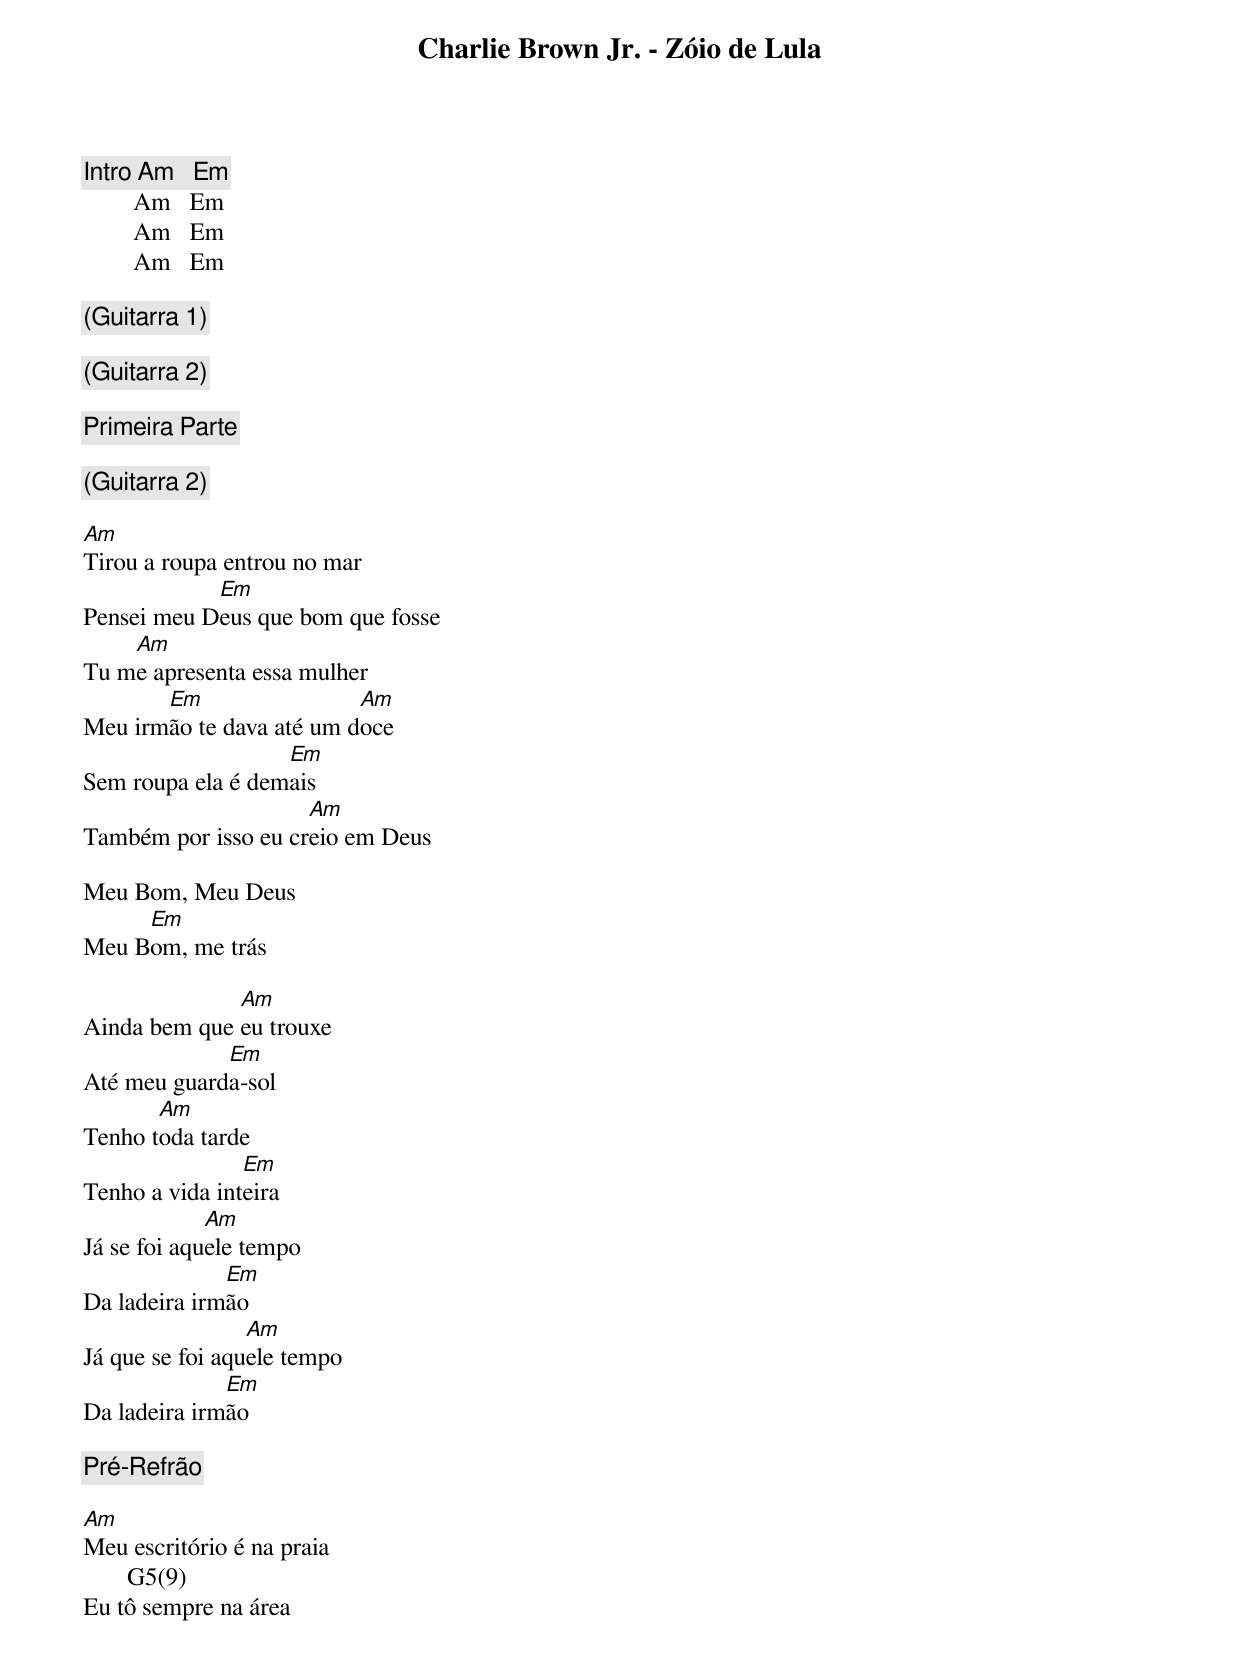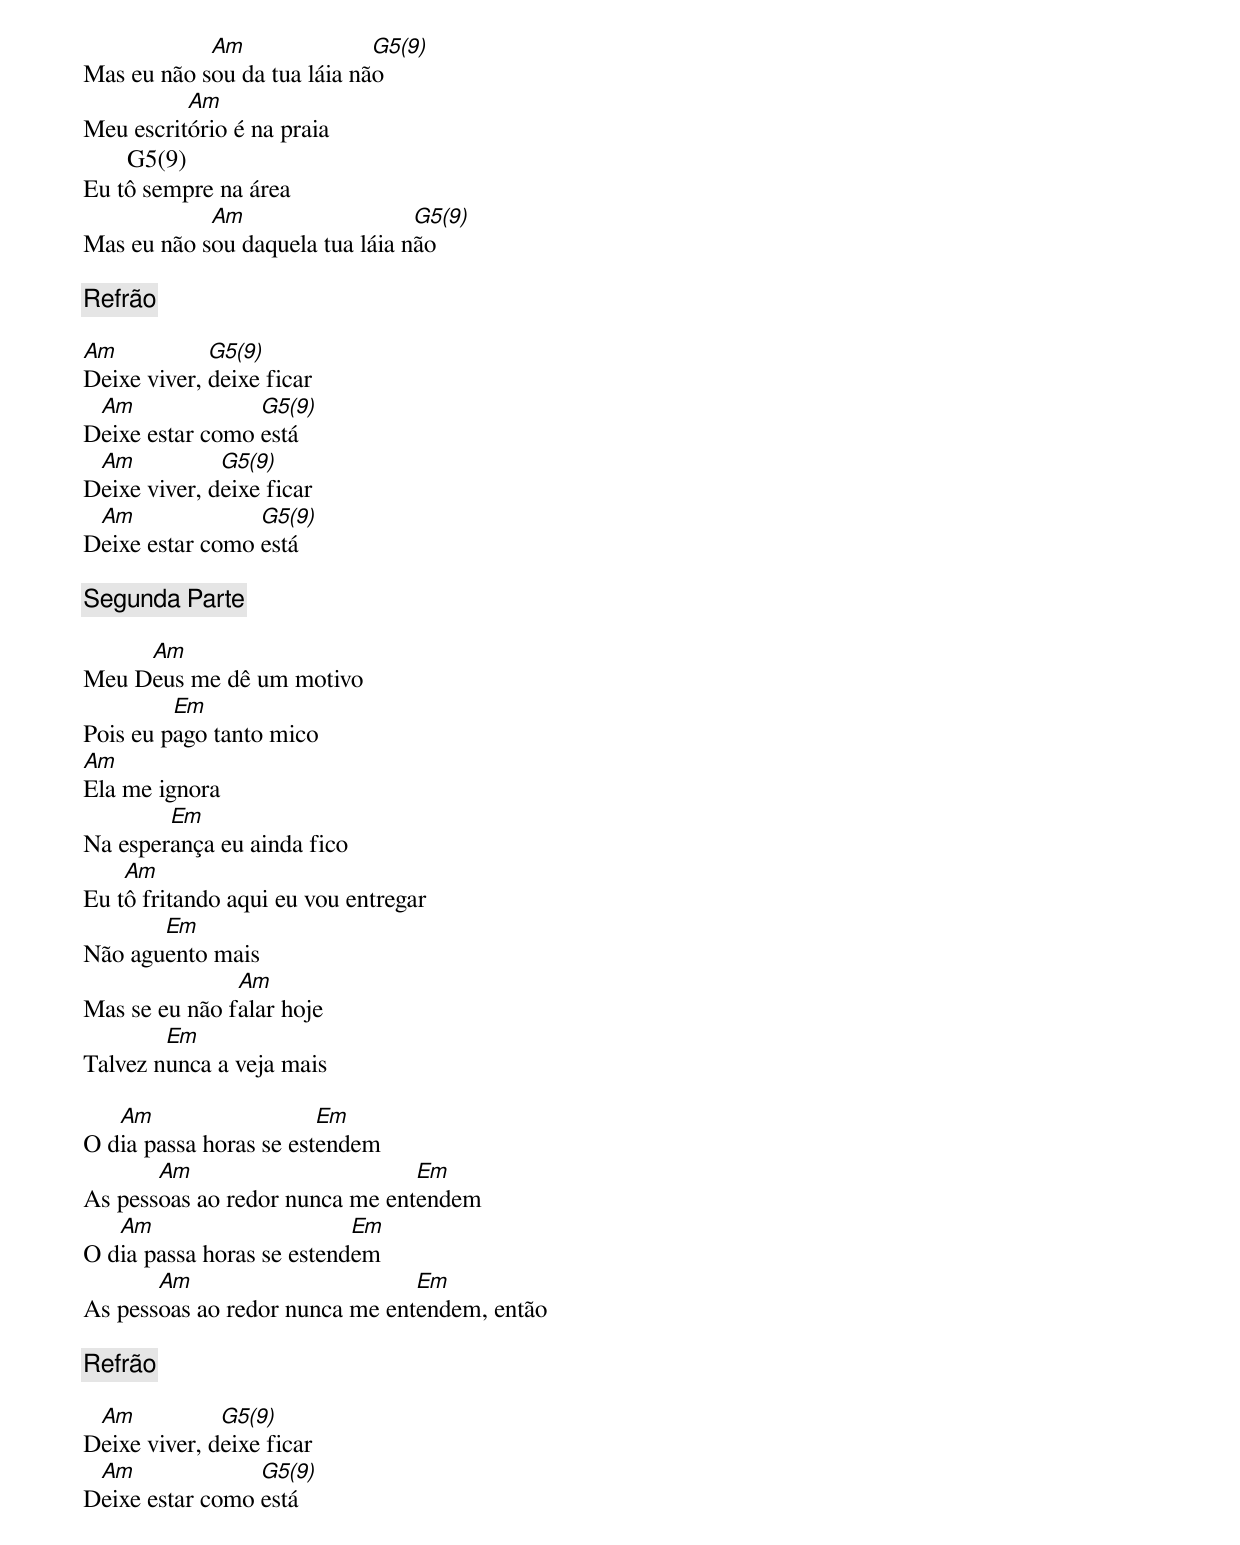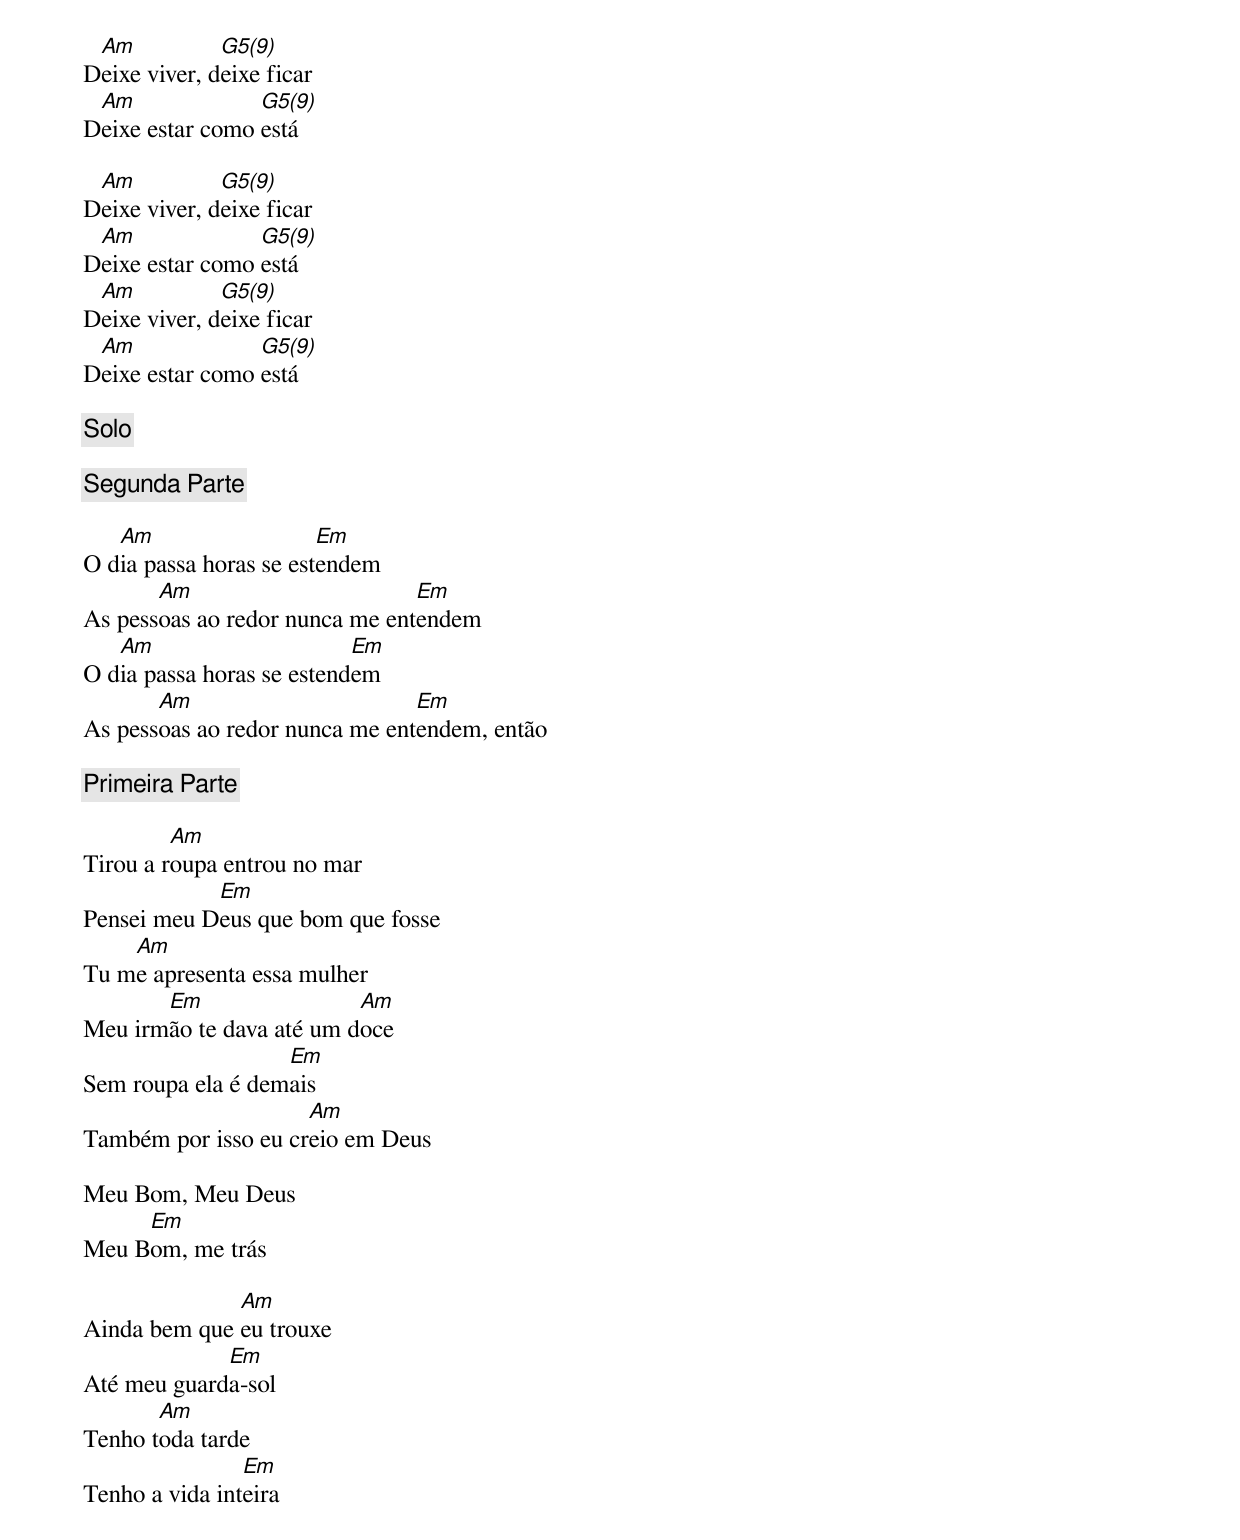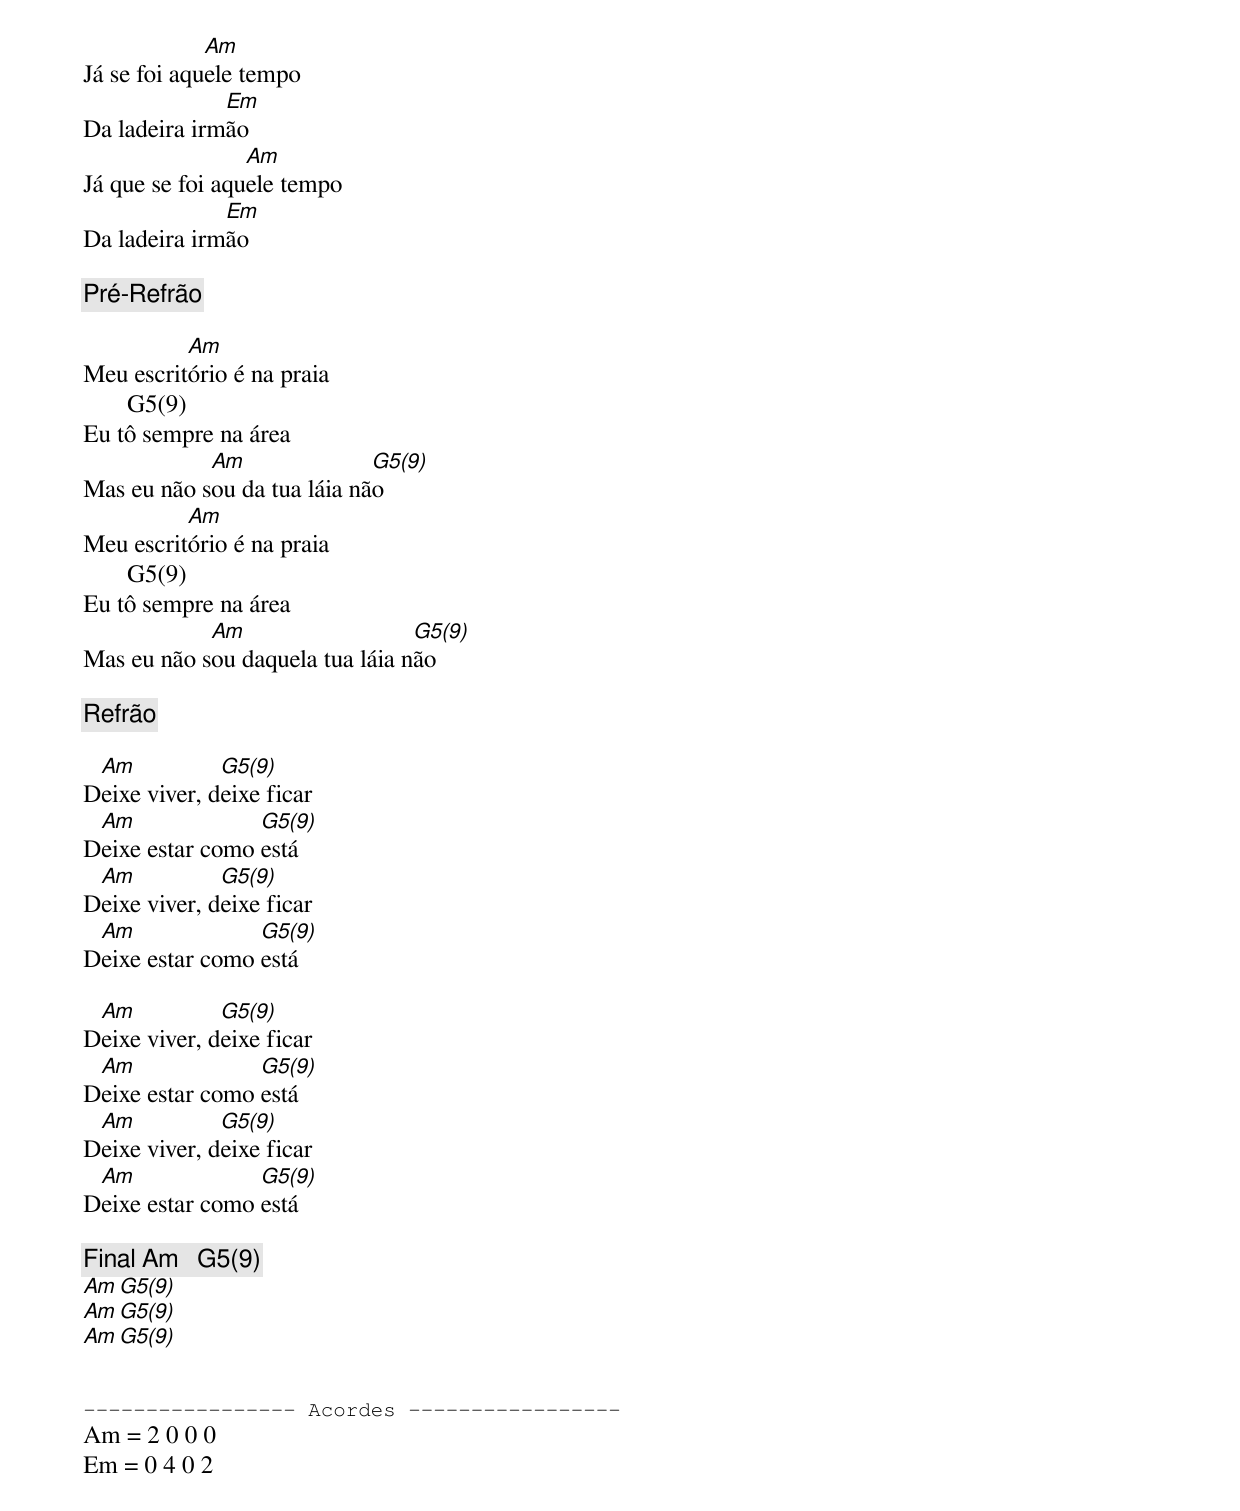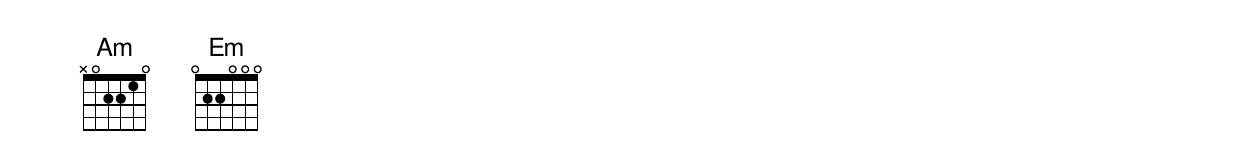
Charlie Brown Jr. - Zóio de Lula

[Intro] Am   Em
        Am   Em
        Am   Em
        Am   Em

(Guitarra 1)

(Guitarra 2)

[Primeira Parte]

(Guitarra 2)

Am
Tirou a roupa entrou no mar
            Em
Pensei meu Deus que bom que fosse
    Am
Tu me apresenta essa mulher
       Em                 Am
Meu irmão te dava até um doce
                   Em
Sem roupa ela é demais
                     Am
Também por isso eu creio em Deus

Meu Bom, Meu Deus
     Em
Meu Bom, me trás

              Am
Ainda bem que eu trouxe
             Em
Até meu guarda-sol
       Am
Tenho toda tarde
                Em
Tenho a vida inteira
             Am
Já se foi aquele tempo
              Em
Da ladeira irmão
                 Am
Já que se foi aquele tempo
              Em
Da ladeira irmão

[Pré-Refrão]

Am
Meu escritório é na praia
       G5(9)
Eu tô sempre na área
            Am               G5(9)
Mas eu não sou da tua láia não
          Am
Meu escritório é na praia
       G5(9)
Eu tô sempre na área
            Am                   G5(9)
Mas eu não sou daquela tua láia não

[Refrão]

Am           G5(9)
Deixe viver, deixe ficar
 Am              G5(9)
Deixe estar como está
 Am           G5(9)
Deixe viver, deixe ficar
 Am              G5(9)
Deixe estar como está

[Segunda Parte]

     Am
Meu Deus me dê um motivo
         Em
Pois eu pago tanto mico
Am
Ela me ignora
        Em
Na esperança eu ainda fico
    Am
Eu tô fritando aqui eu vou entregar
       Em
Não aguento mais
               Am
Mas se eu não falar hoje
        Em
Talvez nunca a veja mais

   Am                   Em
O dia passa horas se estendem
       Am                       Em
As pessoas ao redor nunca me entendem
   Am                      Em
O dia passa horas se estendem
       Am                       Em
As pessoas ao redor nunca me entendem, então

[Refrão]

 Am           G5(9)
Deixe viver, deixe ficar
 Am              G5(9)
Deixe estar como está
 Am           G5(9)
Deixe viver, deixe ficar
 Am              G5(9)
Deixe estar como está

 Am           G5(9)
Deixe viver, deixe ficar
 Am              G5(9)
Deixe estar como está
 Am           G5(9)
Deixe viver, deixe ficar
 Am              G5(9)
Deixe estar como está

[Solo]

[Segunda Parte]

   Am                   Em
O dia passa horas se estendem
       Am                       Em
As pessoas ao redor nunca me entendem
   Am                      Em
O dia passa horas se estendem
       Am                       Em
As pessoas ao redor nunca me entendem, então

[Primeira Parte]

         Am
Tirou a roupa entrou no mar
            Em
Pensei meu Deus que bom que fosse
    Am
Tu me apresenta essa mulher
       Em                 Am
Meu irmão te dava até um doce
                   Em
Sem roupa ela é demais
                     Am
Também por isso eu creio em Deus

Meu Bom, Meu Deus
     Em
Meu Bom, me trás

              Am
Ainda bem que eu trouxe
             Em
Até meu guarda-sol
       Am
Tenho toda tarde
                Em
Tenho a vida inteira
             Am
Já se foi aquele tempo
              Em
Da ladeira irmão
                 Am
Já que se foi aquele tempo
              Em
Da ladeira irmão

[Pré-Refrão]

          Am
Meu escritório é na praia
       G5(9)
Eu tô sempre na área
            Am               G5(9)
Mas eu não sou da tua láia não
          Am
Meu escritório é na praia
       G5(9)
Eu tô sempre na área
            Am                   G5(9)
Mas eu não sou daquela tua láia não

[Refrão]

 Am           G5(9)
Deixe viver, deixe ficar
 Am              G5(9)
Deixe estar como está
 Am           G5(9)
Deixe viver, deixe ficar
 Am              G5(9)
Deixe estar como está

 Am           G5(9)
Deixe viver, deixe ficar
 Am              G5(9)
Deixe estar como está
 Am           G5(9)
Deixe viver, deixe ficar
 Am              G5(9)
Deixe estar como está

[Final] Am   G5(9)
        Am   G5(9)
        Am   G5(9)
        Am   G5(9)


----------------- Acordes -----------------
Am = 2 0 0 0
Em = 0 4 0 2
